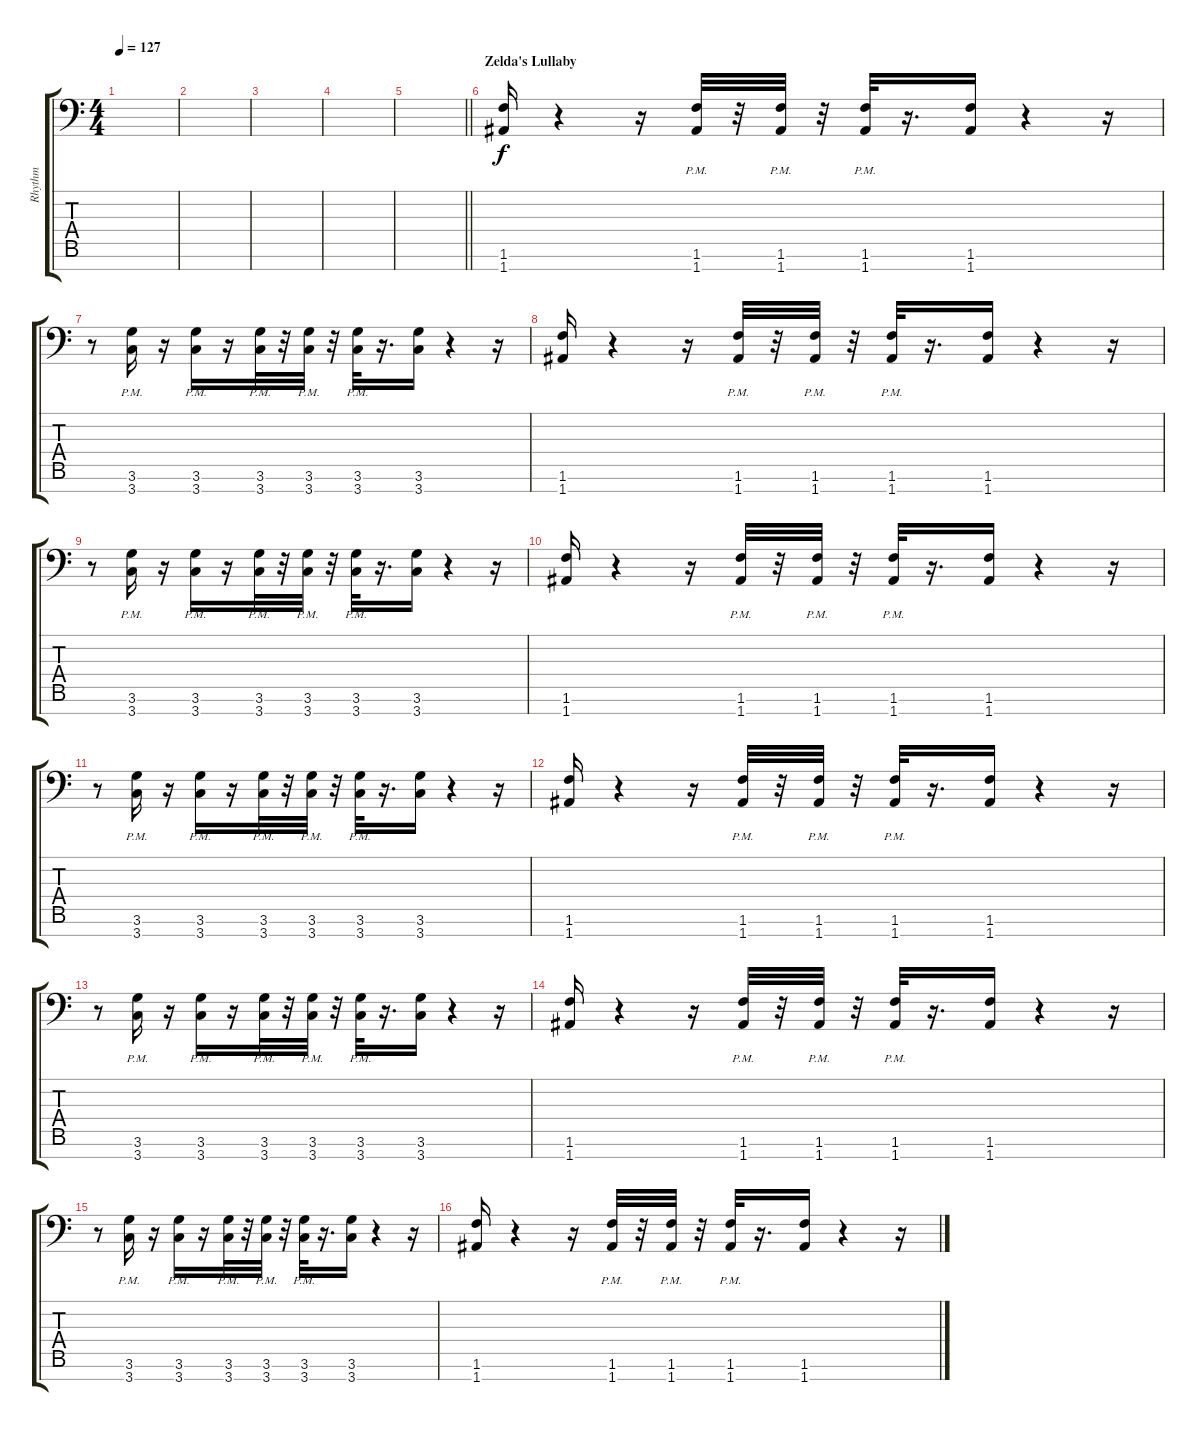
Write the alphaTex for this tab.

\track ("Rhythm" "Rhythm") {instrument distortionguitar}
\staff {score tabs}
\tuning (E4 B3 G3 D3 A2 E2 A1) {hide}
\ts (4 4)
\tempo 127
\clef f4
\ks c
|
|
|
|
\barLineRight lightlight
|
\section ("" "Zelda's Lullaby")
(1.6 1.7).16 r.4 r.16 (1.6{pm} 1.7{pm}).32 r.32 (1.6{pm} 1.7{pm}).32 r.32 (1.6{pm} 1.7{pm}).32 r.16{d} (1.6 1.7).16 r.4 r.16 |
r.8 (3.6{pm} 3.7{pm}).16 r.16 (3.6{pm} 3.7{pm}).16 r.16 (3.6{pm} 3.7{pm}).32 r.32 (3.6{pm} 3.7{pm}).32 r.32 (3.6{pm} 3.7{pm}).32 r.16{d} (3.6 3.7).16 r.4 r.16 |
(1.6 1.7).16 r.4 r.16 (1.6{pm} 1.7{pm}).32 r.32 (1.6{pm} 1.7{pm}).32 r.32 (1.6{pm} 1.7{pm}).32 r.16{d} (1.6 1.7).16 r.4 r.16 |
r.8 (3.6{pm} 3.7{pm}).16 r.16 (3.6{pm} 3.7{pm}).16 r.16 (3.6{pm} 3.7{pm}).32 r.32 (3.6{pm} 3.7{pm}).32 r.32 (3.6{pm} 3.7{pm}).32 r.16{d} (3.6 3.7).16 r.4 r.16 |
(1.6 1.7).16 r.4 r.16 (1.6{pm} 1.7{pm}).32 r.32 (1.6{pm} 1.7{pm}).32 r.32 (1.6{pm} 1.7{pm}).32 r.16{d} (1.6 1.7).16 r.4 r.16 |
r.8 (3.6{pm} 3.7{pm}).16 r.16 (3.6{pm} 3.7{pm}).16 r.16 (3.6{pm} 3.7{pm}).32 r.32 (3.6{pm} 3.7{pm}).32 r.32 (3.6{pm} 3.7{pm}).32 r.16{d} (3.6 3.7).16 r.4 r.16 |
(1.6 1.7).16 r.4 r.16 (1.6{pm} 1.7{pm}).32 r.32 (1.6{pm} 1.7{pm}).32 r.32 (1.6{pm} 1.7{pm}).32 r.16{d} (1.6 1.7).16 r.4 r.16 |
r.8 (3.6{pm} 3.7{pm}).16 r.16 (3.6{pm} 3.7{pm}).16 r.16 (3.6{pm} 3.7{pm}).32 r.32 (3.6{pm} 3.7{pm}).32 r.32 (3.6{pm} 3.7{pm}).32 r.16{d} (3.6 3.7).16 r.4 r.16 |
(1.6 1.7).16 r.4 r.16 (1.6{pm} 1.7{pm}).32 r.32 (1.6{pm} 1.7{pm}).32 r.32 (1.6{pm} 1.7{pm}).32 r.16{d} (1.6 1.7).16 r.4 r.16 |
r.8 (3.6{pm} 3.7{pm}).16 r.16 (3.6{pm} 3.7{pm}).16 r.16 (3.6{pm} 3.7{pm}).32 r.32 (3.6{pm} 3.7{pm}).32 r.32 (3.6{pm} 3.7{pm}).32 r.16{d} (3.6 3.7).16 r.4 r.16 |
(1.6 1.7).16 r.4 r.16 (1.6{pm} 1.7{pm}).32 r.32 (1.6{pm} 1.7{pm}).32 r.32 (1.6{pm} 1.7{pm}).32 r.16{d} (1.6 1.7).16 r.4 r.16
